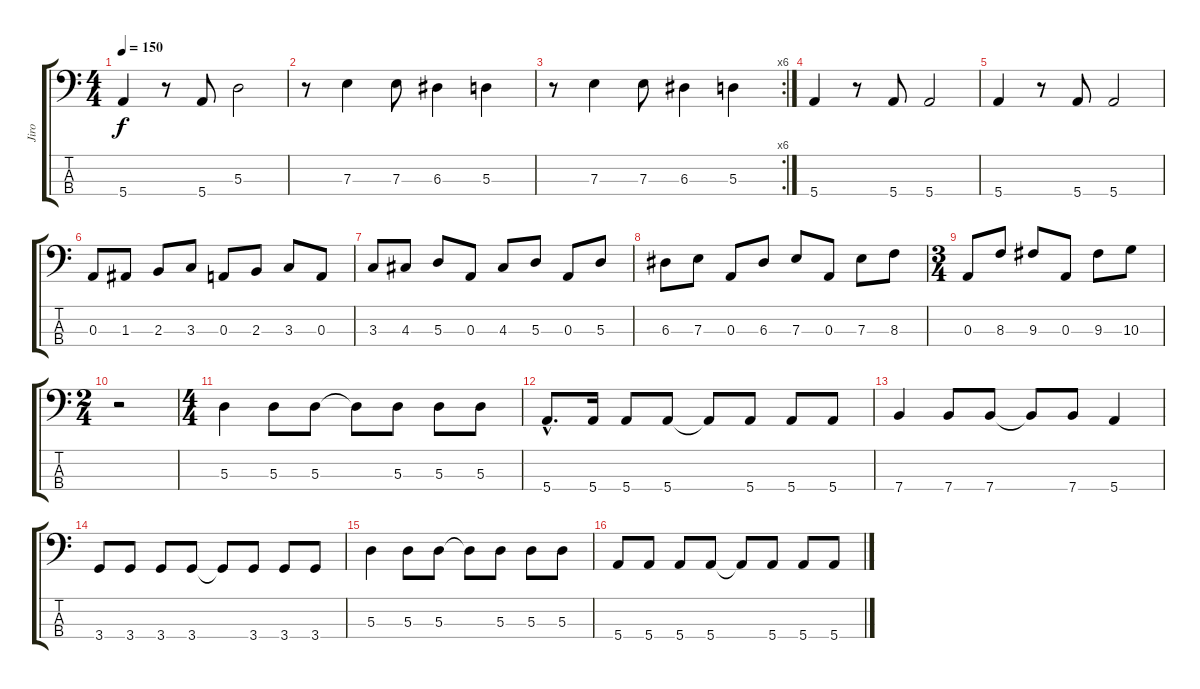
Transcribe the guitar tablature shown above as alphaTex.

\track ("Jiro" "Jiro") {instrument electricbasspick}
\staff {score tabs}
\tuning (G2 D2 A1 E1) {hide}
\ts (4 4)
\tempo 150
\clef f4
\ks c
5.4.4{dy f} r.8 5.4.8 5.3.2 |
r.8 7.3.4 7.3.8 6.3.4 5.3.4 |
\rc 6
r.8 7.3.4 7.3.8 6.3.4 5.3.4 |
5.4.4 r.8 5.4.8 5.4.2 |
5.4.4 r.8 5.4.8 5.4.2 |
0.3.8 1.3.8 2.3.8 3.3.8 0.3.8 2.3.8 3.3.8 0.3.8 |
3.3.8 4.3.8 5.3.8 0.3.8 4.3.8 5.3.8 0.3.8 5.3.8 |
6.3.8 7.3.8 0.3.8 6.3.8 7.3.8 0.3.8 7.3.8 8.3.8 |
\ts (3 4)
0.3.8 8.3.8 9.3.8 0.3.8 9.3.8 10.3.8 |
\ts (2 4)
r.2 |
\ts (4 4)
5.3.4 5.3.8 5.3.8 5.3{t}.8 5.3.8 5.3.8 5.3.8 |
5.4{hac}.8{d} 5.4.16 5.4.8 5.4.8 5.4{t}.8 5.4.8 5.4.8 5.4.8 |
7.4.4 7.4.8 7.4.8 7.4{t}.8 7.4.8 5.4.4 |
3.4.8 3.4.8 3.4.8 3.4.8 3.4{t}.8 3.4.8 3.4.8 3.4.8 |
5.3.4 5.3.8 5.3.8 5.3{t}.8 5.3.8 5.3.8 5.3.8 |
5.4.8 5.4.8 5.4.8 5.4.8 5.4{t}.8 5.4.8 5.4.8 5.4.8
